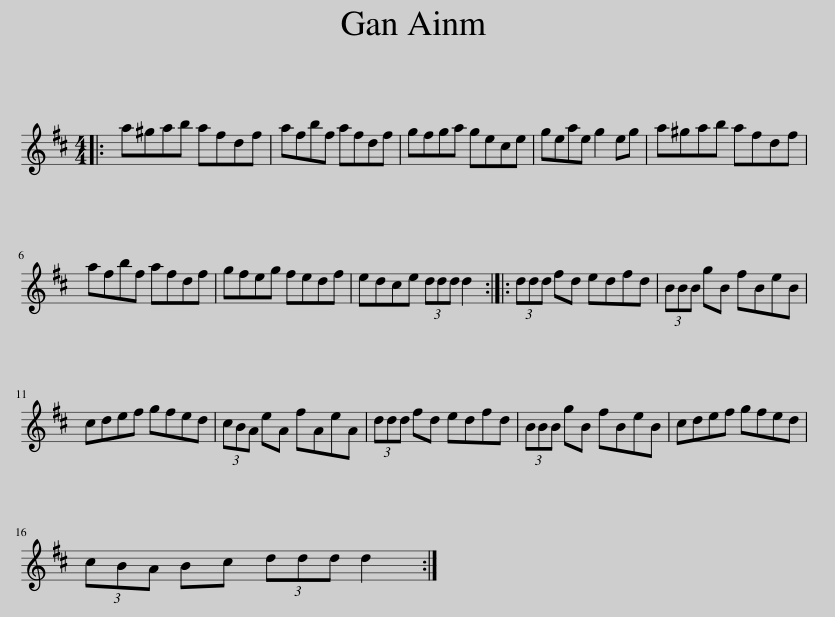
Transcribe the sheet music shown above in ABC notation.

X:1
L:1/8
M:4/4
I:linebreak $
K:D
V:1 treble
V:1
|: a^gab afdf | afbf afdf | gfga gece | geae g2 eg | a^gab afdf |$ %5
 afbf afdf | gfeg fedf | edce (3ddd d2 :: (3ddd fd edfd | (3BBB gB fBeB |$ %10
 cdef gfed | (3cBA eA fAeA | (3ddd fd edfd | (3BBB gB fBeB | cdef gfed |$ %15
 (3cBA Bc (3ddd d2 :| %16
